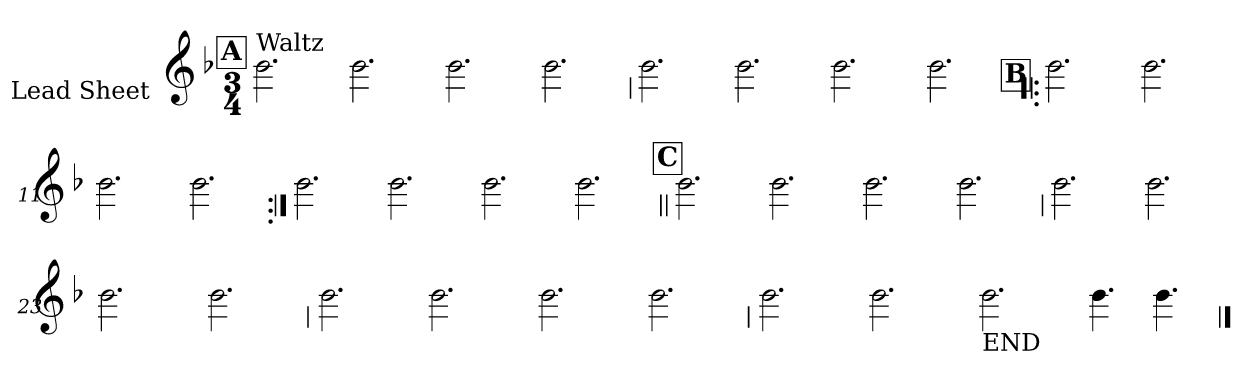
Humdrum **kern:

**kern
*part1
*staff1
*I"Lead Sheet
*stria0
*clefG2
*k[b-]
*F:
*M3/4
!!LO:REH:place=s1:a:t=A
=1||
!LO:TX:a:t=Waltz
2.b-
=2-
2.b-
=3-
2.b-
=4-
2.b-
!!LO:LB:g=z
=5
2.b-
=6-
2.b-
=7-
2.b-
=8-
2.b-
!!LO:LB:g=z
!!LO:REH:place=s1:a:t=B
=9!|:
2.b-
=10-
2.b-
=11-
2.b-
=12-
2.b-
!!LO:LB:g=z
=13:|!
2.b-
=14-
2.b-
=15-
2.b-
=16-
2.b-
!!LO:LB:g=z
!!LO:REH:place=s1:a:t=C
=17||
2.b-
=18-
2.b-
=19-
2.b-
=20-
2.b-
!!LO:LB:g=z
=21
2.b-
=22-
2.b-
=23-
2.b-
=24-
2.b-
!!LO:LB:g=z
=25
2.b-
=26-
2.b-
=27-
2.b-
=28-
2.b-
!!LO:LB:g=z
=29
2.b-
=30-
2.b-
=31-
!LO:TX:b:t=END
2.b-
=32-
4.b-
4.b-
==
*-
